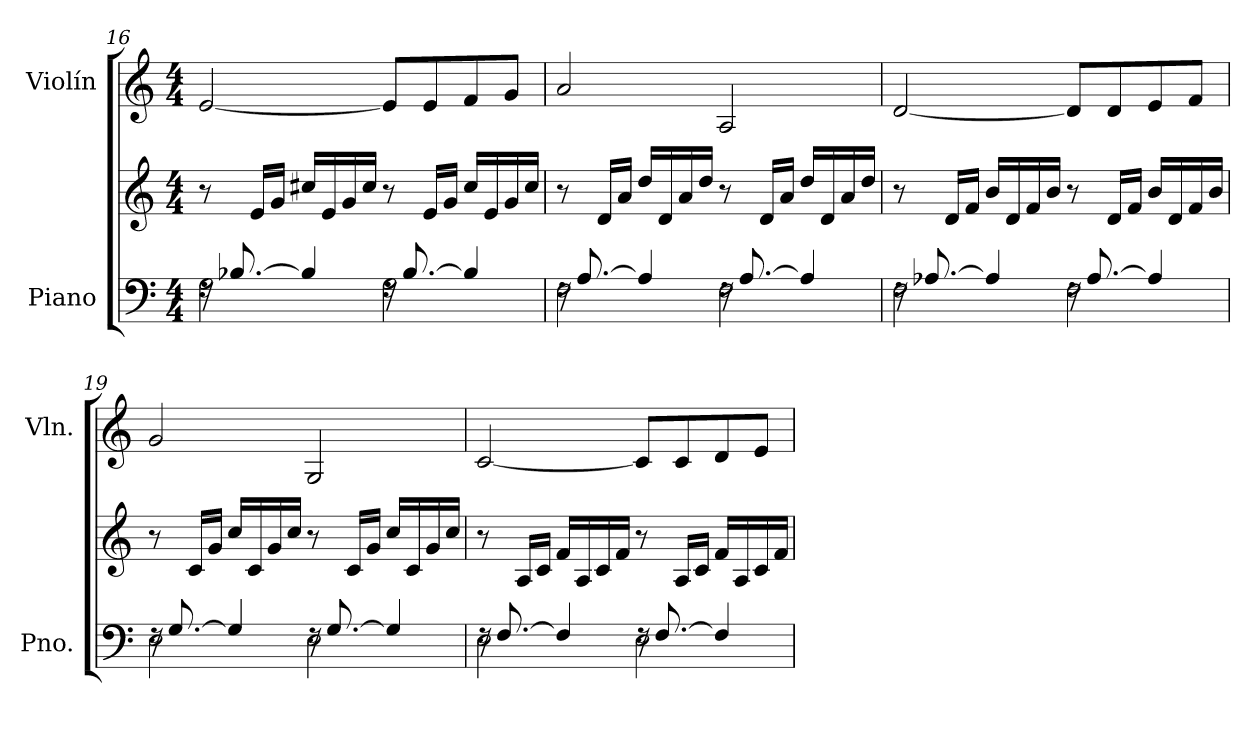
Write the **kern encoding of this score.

**kern	**kern	**kern
*part2	*part2	*part1
*staff3	*staff2	*staff1
*I"Piano	*	*I"Violín
*I'Pno.	*	*I'Vln.
!!LO:LB:g=z
*clefF4	*clefG2	*clefG2
*k[]	*k[]	*k[]
*M4/4	*M4/4	*M4/4
=16	=16	=16
*^	*	*
16rF	2G\	8r	[2e/
[8.B-X/	.	.	.
.	.	16e/LL	.
.	.	16g/JJ	.
4B-/]	.	16cc#X/LL	.
.	.	16e/	.
.	.	16g/	.
.	.	16cc#/JJ	.
16rF	2G\	8r	8e/L]
[8.B-/	.	.	.
.	.	16e/LL	8e/
.	.	16g/JJ	.
4B-/]	.	16cc#/LL	8f/
.	.	16e/	.
.	.	16g/	8g/J
.	.	16cc#/JJ	.
=17	=17	=17	=17
16rF	2F\	8r	2a/
[8.A/	.	.	.
.	.	16d/LL	.
.	.	16a/JJ	.
4A/]	.	16dd/LL	.
.	.	16d/	.
.	.	16a/	.
.	.	16dd/JJ	.
16rF	2F\	8r	2A/
[8.A/	.	.	.
.	.	16d/LL	.
.	.	16a/JJ	.
4A/]	.	16dd/LL	.
.	.	16d/	.
.	.	16a/	.
.	.	16dd/JJ	.
=18	=18	=18	=18
16rF	2F\	8r	[2d/
[8.A-X/	.	.	.
.	.	16d/LL	.
.	.	16f/JJ	.
4A-/]	.	16b/LL	.
.	.	16d/	.
.	.	16f/	.
.	.	16b/JJ	.
16rF	2F\	8r	8d/L]
[8.A-/	.	.	.
.	.	16d/LL	8d/
.	.	16f/JJ	.
4A-/]	.	16b/LL	8e/
.	.	16d/	.
.	.	16f/	8f/J
.	.	16b/JJ	.
!!LO:LB:g=z
=19	=19	=19	=19
16rF	2E\	8r	2g/
[8.G/	.	.	.
.	.	16c/LL	.
.	.	16g/JJ	.
4G/]	.	16cc/LL	.
.	.	16c/	.
.	.	16g/	.
.	.	16cc/JJ	.
16rF	2E\	8r	2G/
[8.G/	.	.	.
.	.	16c/LL	.
.	.	16g/JJ	.
4G/]	.	16cc/LL	.
.	.	16c/	.
.	.	16g/	.
.	.	16cc/JJ	.
=20	=20	=20	=20
16rF	2E\	8r	[2c/
[8.F/	.	.	.
.	.	16A/LL	.
.	.	16c/JJ	.
4F/]	.	16f/LL	.
.	.	16A/	.
.	.	16c/	.
.	.	16f/JJ	.
16rF	2E\	8r	8c/L]
[8.F/	.	.	.
.	.	16A/LL	8c/
.	.	16c/JJ	.
4F/]	.	16f/LL	8d/
.	.	16A/	.
.	.	16c/	8e/J
.	.	16f/JJ	.
*v	*v	*	*
=	=	=
*-	*-	*-
